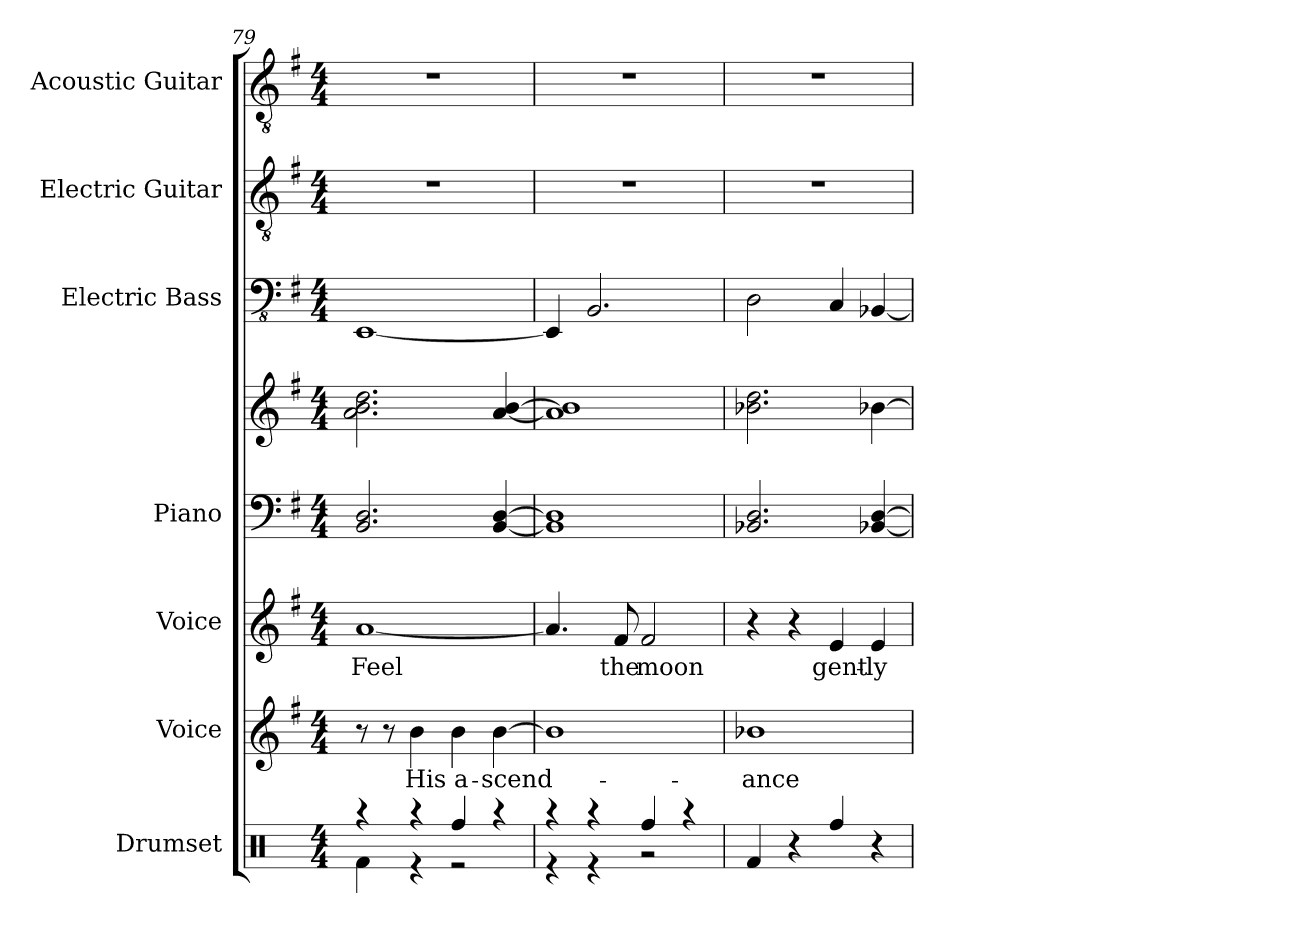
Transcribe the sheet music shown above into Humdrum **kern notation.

**kern	**kern	**text	**kern	**text	**kern	**kern	**kern	**kern	**kern
*part7	*part6	*part6	*part5	*part5	*part4	*part4	*part3	*part2	*part1
*staff8	*staff7	*staff7	*staff6	*staff6	*staff5	*staff4	*staff3	*staff2	*staff1
*I"Drumset	*I"Voice	*	*I"Voice	*	*I"Piano	*	*I"Electric Bass	*I"Electric Guitar	*I"Acoustic Guitar
*I'Drs.	*I'Vo.	*	*I'Vo.	*	*I'Pno.	*	*I'El. B.	*I'El. Guit.	*I'Guit.
*clefX	*clefG2	*	*clefG2	*	*clefF4	*clefG2	*clefFv4	*clefGv2	*clefGv2
*k[]	*k[f#]	*	*k[f#]	*	*k[f#]	*k[f#]	*k[f#]	*k[f#]	*k[f#]
*M4/4	*M4/4	*	*M4/4	*	*M4/4	*M4/4	*M4/4	*M4/4	*M4/4
=79	=79	=79	=79	=79	=79	=79	=79	=79	=79
*^	*	*	*	*	*	*	*	*	*
!	!	!	!	!	!LO:LY:b	!	!	!	!	!
4r	4Rf\	8r	.	[1a	Feel	2.BB/ 2.D/	2.a\ 2.b\ 2.dd\	[1EEE	1r	1r
.	.	8r	.	.	.	.	.	.	.	.
!	!	!	!LO:LY:b	!	!	!	!	!	!	!
4r	4r	4b\	His	.	.	.	.	.	.	.
!	!	!	!LO:LY:b	!	!	!	!	!	!	!
4Rff/	2r	4b\	a-	.	.	.	.	.	.	.
!	!	!	!LO:LY:b	!	!	!	!	!	!	!
4r	.	[4b\	-scend-	.	.	[4BB/ [4D/	[4a/ [4b/	.	.	.
=80	=80	=80	=80	=80	=80	=80	=80	=80	=80	=80
4r	4r	1b]	.	4.a/]	.	1BB] 1D]	1a] 1b]	4EEE/]	1r	1r
4r	4r	.	.	.	.	.	.	2.BBB/	.	.
!	!	!	!	!	!LO:LY:b	!	!	!	!	!
.	.	.	.	8f#/	the	.	.	.	.	.
!	!	!	!	!	!LO:LY:b	!	!	!	!	!
4Rff/	2r	.	.	2f#/	moon	.	.	.	.	.
4r	.	.	.	.	.	.	.	.	.	.
*v	*v	*	*	*	*	*	*	*	*	*
!!LO:PB:g=z
=81	=81	=81	=81	=81	=81	=81	=81	=81	=81
!	!	!LO:LY:b	!	!	!	!	!	!	!
4Rf/	1b-X	-ance	4r	.	2.BB-X/ 2.D/	2.b-X\ 2.dd\	2DD\	1r	1r
4r	.	.	4r	.	.	.	.	.	.
!	!	!	!	!LO:LY:b	!	!	!	!	!
4Rff/	.	.	4e/	gent-	.	.	4CC/	.	.
!	!	!	!	!LO:LY:b	!	!	!	!	!
4r	.	.	4e/	-ly	[4BB-X/ [4D/	[4b-X\	[4BBB-X/	.	.
=	=	=	=	=	=	=	=	=	=
*-	*-	*-	*-	*-	*-	*-	*-	*-	*-
